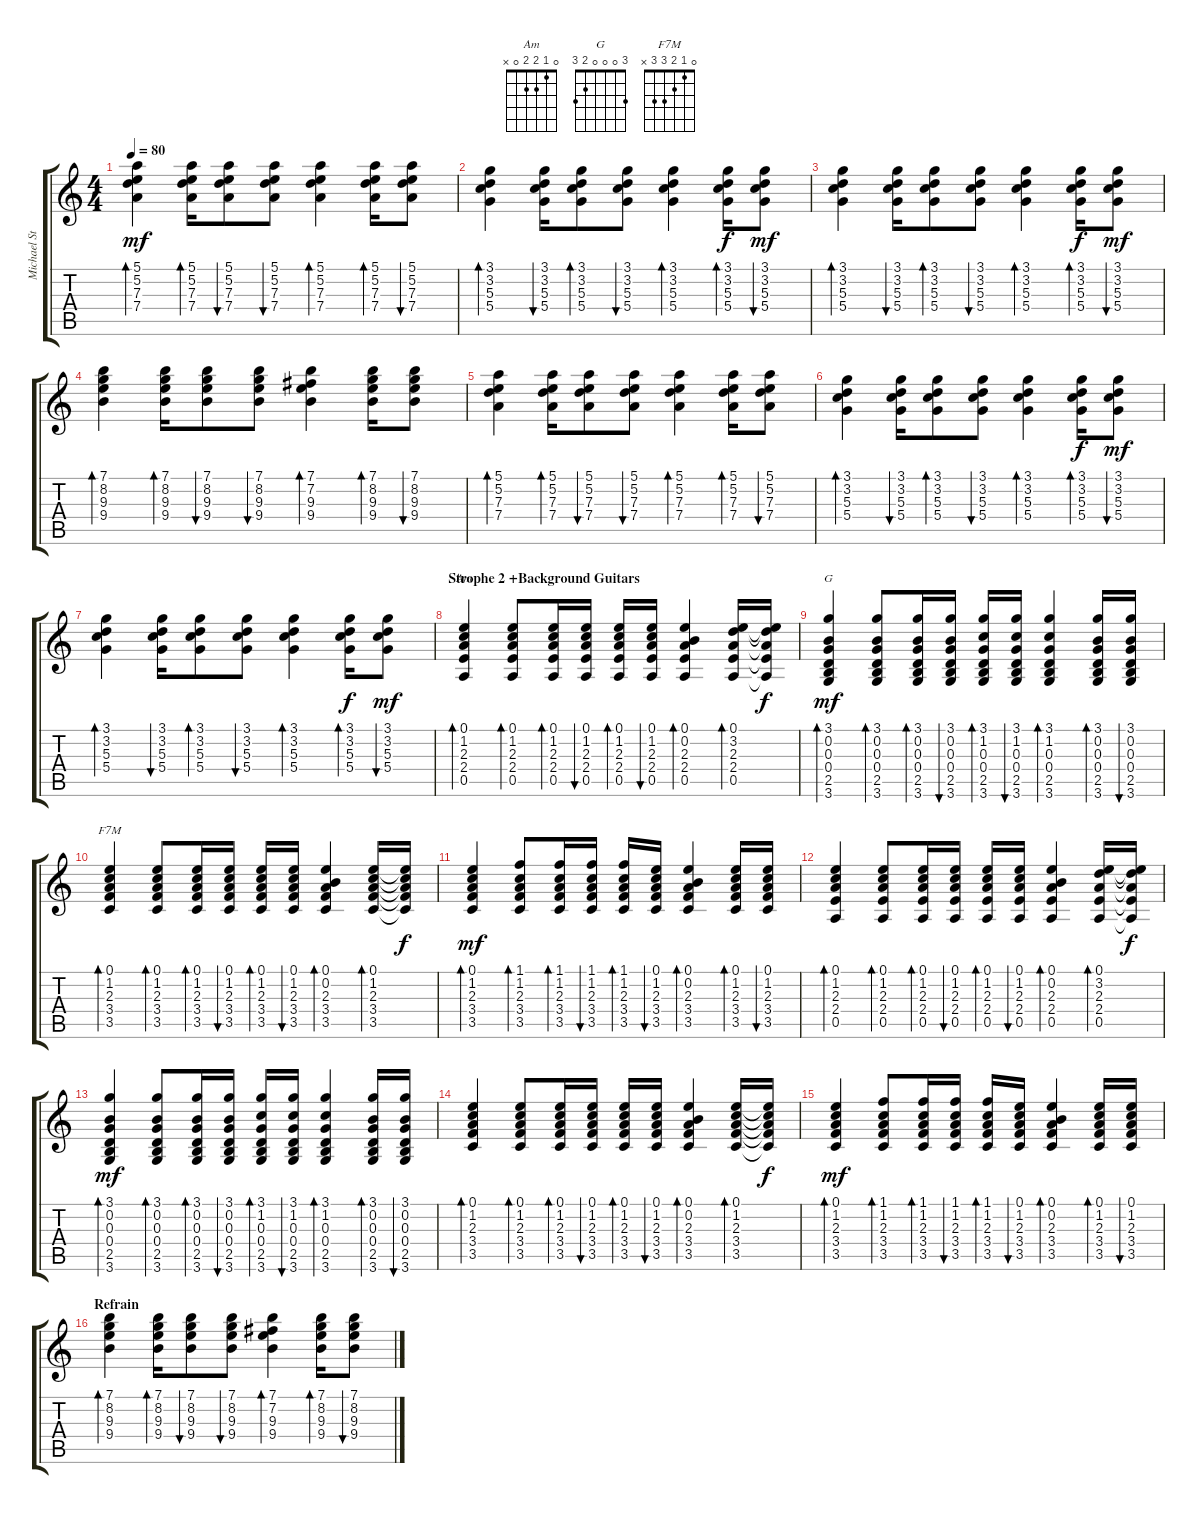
\track ("Michael Stapel" "Michael St") {instrument acousticguitarsteel}
\staff {score tabs}
\tuning (E4 B3 G3 D3 A2 E2) {hide}
\chord ("Am" 0 1 2 2 0 x)
\chord ("G" 3 0 0 0 2 3)
\chord ("F7M" 0 1 2 3 3 x)
\ts (4 4)
\tempo 80
\clef g2
\ks c
(5.1 5.2 7.3 7.4).4{bd 60 dy mf} (5.1 5.2 7.3 7.4).16{bd 30} (5.1 5.2 7.3 7.4).8{bu 30} (5.1 5.2 7.3 7.4).8{bu 30} (5.1 5.2 7.3 7.4).4{bd 30} (5.1 5.2 7.3 7.4).16{bd 30} (5.1 5.2 7.3 7.4).8{bu 30} |
(3.1 3.2 5.3 5.4).4{bd 60} (3.1 3.2 5.3 5.4).16{bu 30} (3.1 3.2 5.3 5.4).8{bd 30} (3.1 3.2 5.3 5.4).8{bu 30} (3.1 3.2 5.3 5.4).4{bd 30} (3.1 3.2 5.3 5.4).16{bd 30 dy f} (3.1 3.2 5.3 5.4).8{bu 30 dy mf} |
(3.1 3.2 5.3 5.4).4{bd 60} (3.1 3.2 5.3 5.4).16{bu 30} (3.1 3.2 5.3 5.4).8{bd 30} (3.1 3.2 5.3 5.4).8{bu 30} (3.1 3.2 5.3 5.4).4{bd 30} (3.1 3.2 5.3 5.4).16{bd 30 dy f} (3.1 3.2 5.3 5.4).8{bu 30 dy mf} |
(7.1 8.2 9.3 9.4).4{bd 60} (7.1 8.2 9.3 9.4).16{bd 30} (7.1 8.2 9.3 9.4).8{bu 30} (7.1 8.2 9.3 9.4).8{bu 30} (7.1 7.2 9.3 9.4).4{bd 30} (7.1 8.2 9.3 9.4).16{bd 30} (7.1 8.2 9.3 9.4).8{bu 30} |
(5.1 5.2 7.3 7.4).4{bd 60} (5.1 5.2 7.3 7.4).16{bd 30} (5.1 5.2 7.3 7.4).8{bu 30} (5.1 5.2 7.3 7.4).8{bu 30} (5.1 5.2 7.3 7.4).4{bd 30} (5.1 5.2 7.3 7.4).16{bd 30} (5.1 5.2 7.3 7.4).8{bu 30} |
(3.1 3.2 5.3 5.4).4{bd 60} (3.1 3.2 5.3 5.4).16{bu 30} (3.1 3.2 5.3 5.4).8{bd 30} (3.1 3.2 5.3 5.4).8{bu 30} (3.1 3.2 5.3 5.4).4{bd 30} (3.1 3.2 5.3 5.4).16{bd 30 dy f} (3.1 3.2 5.3 5.4).8{bu 30 dy mf} |
(3.1 3.2 5.3 5.4).4{bd 60} (3.1 3.2 5.3 5.4).16{bu 30} (3.1 3.2 5.3 5.4).8{bd 30} (3.1 3.2 5.3 5.4).8{bu 30} (3.1 3.2 5.3 5.4).4{bd 30} (3.1 3.2 5.3 5.4).16{bd 30 dy f} (3.1 3.2 5.3 5.4).8{bu 30 dy mf} |
\section ("" "Strophe 2 +Background Guitars")
(0.1 1.2 2.3 2.4 0.5).4{bd 30 ch "Am" volume 10} (0.1 1.2 2.3 2.4 0.5).8{bd 30} (0.1 1.2 2.3 2.4 0.5).16{bd 30} (0.1 1.2 2.3 2.4 0.5).16{bu 30} (0.1 1.2 2.3 2.4 0.5).16{bd 30} (0.1 1.2 2.3 2.4 0.5).16{bu 30} (0.1 0.2 2.3 2.4 0.5).4{bd 30} (0.1 3.2 2.3 2.4 0.5).16{bd 30} (0.1{t} 3.2{t} 2.3{t} 2.4{t} 0.5{t}).16{dy f} |
(3.1 0.2 0.3 0.4 2.5 3.6).4{bd 30 ch "G" dy mf} (3.1 0.2 0.3 0.4 2.5 3.6).8{bd 30} (3.1 0.2 0.3 0.4 2.5 3.6).16{bd 30} (3.1 0.2 0.3 0.4 2.5 3.6).16{bu 30} (3.1 1.2 0.3 0.4 2.5 3.6).16{bd 30} (3.1 1.2 0.3 0.4 2.5 3.6).16{bu 30} (3.1 1.2 0.3 0.4 2.5 3.6).4{bd 30} (3.1 0.2 0.3 0.4 2.5 3.6).16{bd 30} (3.1 0.2 0.3 0.4 2.5 3.6).16{bu 30} |
(0.1 1.2 2.3 3.4 3.5).4{bd 30 ch "F7M"} (0.1 1.2 2.3 3.4 3.5).8{bd 30} (0.1 1.2 2.3 3.4 3.5).16{bd 30} (0.1 1.2 2.3 3.4 3.5).16{bu 30} (0.1 1.2 2.3 3.4 3.5).16{bd 30} (0.1 1.2 2.3 3.4 3.5).16{bu 30} (0.1 0.2 2.3 3.4 3.5).4{bd 30} (0.1 1.2 2.3 3.4 3.5).16{bd 30} (0.1{t} 1.2{t} 2.3{t} 3.4{t} 3.5{t}).16{dy f} |
(0.1 1.2 2.3 3.4 3.5).4{bd 30 dy mf} (1.1 1.2 2.3 3.4 3.5).8{bd 30} (1.1 1.2 2.3 3.4 3.5).16{bd 30} (1.1 1.2 2.3 3.4 3.5).16{bu 30} (1.1 1.2 2.3 3.4 3.5).16{bd 30} (0.1 1.2 2.3 3.4 3.5).16{bu 30} (0.1 0.2 2.3 3.4 3.5).4{bd 30} (0.1 1.2 2.3 3.4 3.5).16{bd 30} (0.1 1.2 2.3 3.4 3.5).16{bu 30} |
(0.1 1.2 2.3 2.4 0.5).4{bd 30} (0.1 1.2 2.3 2.4 0.5).8{bd 30} (0.1 1.2 2.3 2.4 0.5).16{bd 30} (0.1 1.2 2.3 2.4 0.5).16{bu 30} (0.1 1.2 2.3 2.4 0.5).16{bd 30} (0.1 1.2 2.3 2.4 0.5).16{bu 30} (0.1 0.2 2.3 2.4 0.5).4{bd 30} (0.1 3.2 2.3 2.4 0.5).16{bd 30} (0.1{t} 3.2{t} 2.3{t} 2.4{t} 0.5{t}).16{dy f} |
(3.1 0.2 0.3 0.4 2.5 3.6).4{bd 30 dy mf} (3.1 0.2 0.3 0.4 2.5 3.6).8{bd 30} (3.1 0.2 0.3 0.4 2.5 3.6).16{bd 30} (3.1 0.2 0.3 0.4 2.5 3.6).16{bu 30} (3.1 1.2 0.3 0.4 2.5 3.6).16{bd 30} (3.1 1.2 0.3 0.4 2.5 3.6).16{bu 30} (3.1 1.2 0.3 0.4 2.5 3.6).4{bd 30} (3.1 0.2 0.3 0.4 2.5 3.6).16{bd 30} (3.1 0.2 0.3 0.4 2.5 3.6).16{bu 30} |
(0.1 1.2 2.3 3.4 3.5).4{bd 30} (0.1 1.2 2.3 3.4 3.5).8{bd 30} (0.1 1.2 2.3 3.4 3.5).16{bd 30} (0.1 1.2 2.3 3.4 3.5).16{bu 30} (0.1 1.2 2.3 3.4 3.5).16{bd 30} (0.1 1.2 2.3 3.4 3.5).16{bu 30} (0.1 0.2 2.3 3.4 3.5).4{bd 30} (0.1 1.2 2.3 3.4 3.5).16{bd 30} (0.1{t} 1.2{t} 2.3{t} 3.4{t} 3.5{t}).16{dy f} |
(0.1 1.2 2.3 3.4 3.5).4{bd 30 dy mf} (1.1 1.2 2.3 3.4 3.5).8{bd 30} (1.1 1.2 2.3 3.4 3.5).16{bd 30} (1.1 1.2 2.3 3.4 3.5).16{bu 30} (1.1 1.2 2.3 3.4 3.5).16{bd 30} (0.1 1.2 2.3 3.4 3.5).16{bu 30} (0.1 0.2 2.3 3.4 3.5).4{bd 30} (0.1 1.2 2.3 3.4 3.5).16{bd 30} (0.1 1.2 2.3 3.4 3.5).16{bu 30} |
\section ("" "Refrain")
(7.1 8.2 9.3 9.4).4{bd 60 volume 11} (7.1 8.2 9.3 9.4).16{bd 30} (7.1 8.2 9.3 9.4).8{bu 30} (7.1 8.2 9.3 9.4).8{bu 30} (7.1 7.2 9.3 9.4).4{bd 30} (7.1 8.2 9.3 9.4).16{bd 30} (7.1 8.2 9.3 9.4).8{bu 30}
